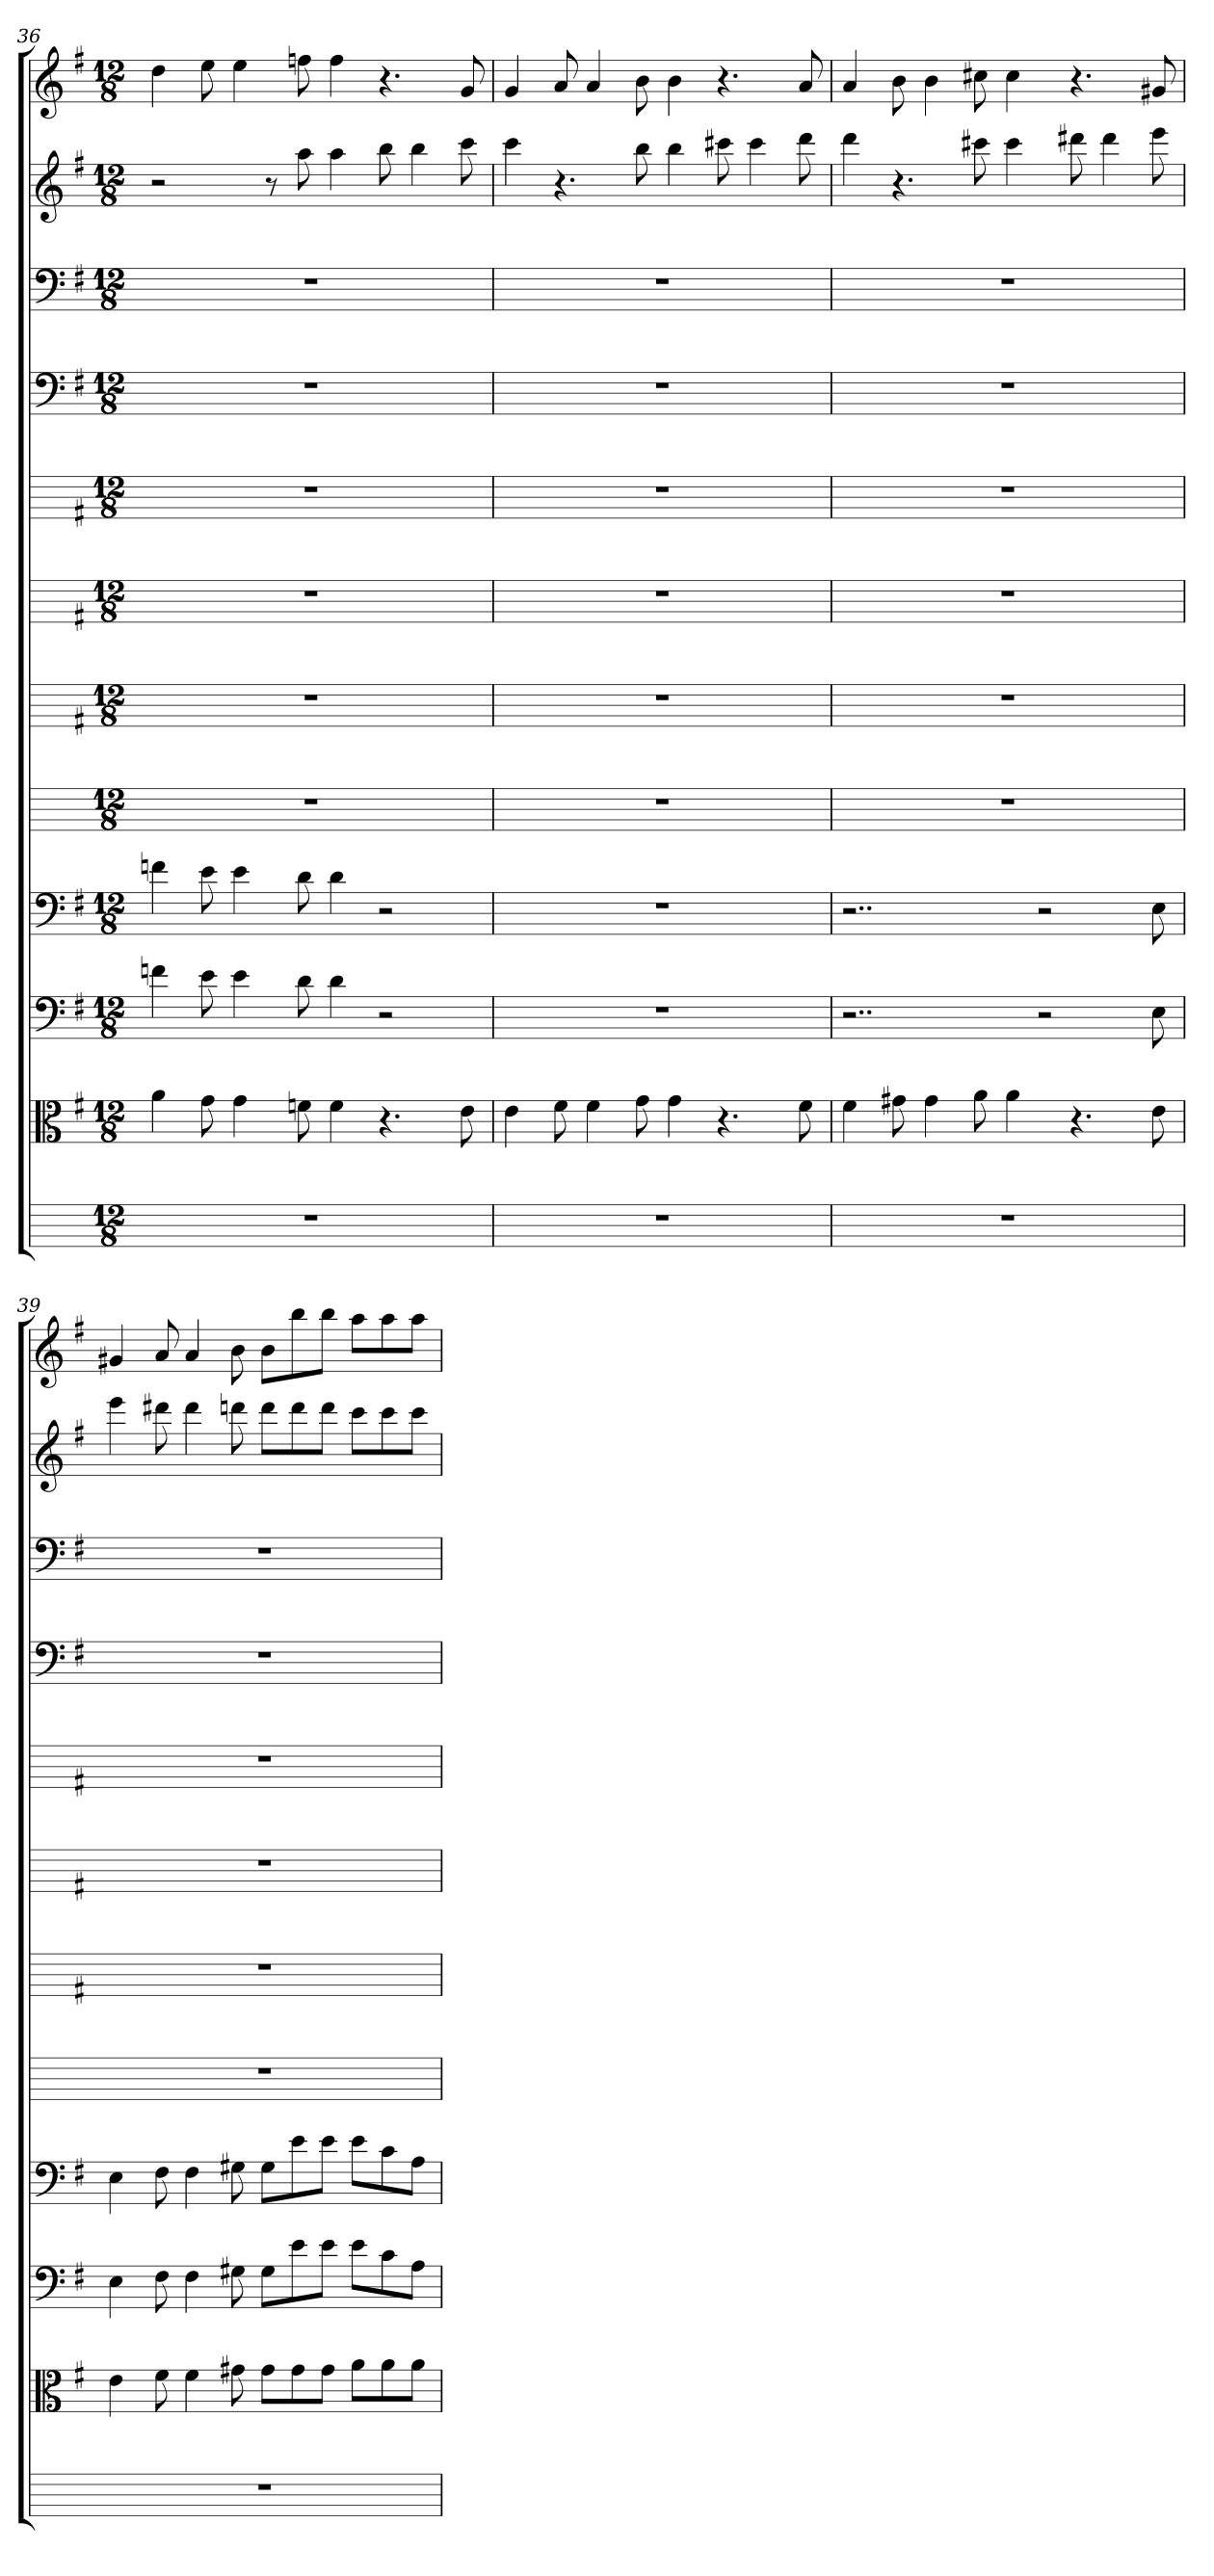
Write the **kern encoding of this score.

**kern	**kern	**kern	**kern	**kern	**kern	**kern	**kern	**kern	**kern	**kern	**kern
*part12	*part11	*part10	*part9	*part8	*part7	*part6	*part5	*part4	*part3	*part2	*part1
*staff12	*staff11	*staff10	*staff9	*staff8	*staff7	*staff6	*staff5	*staff4	*staff3	*staff2	*staff1
*	*clefC3	*clefF4	*clefF4	*	*	*	*	*clefF4	*clefF4	*	*
*k[]	*k[f#]	*k[f#]	*k[f#]	*k[]	*k[f#]	*k[f#]	*k[f#]	*k[f#]	*k[f#]	*k[f#]	*k[f#]
*M12/8	*M12/8	*M12/8	*M12/8	*M12/8	*M12/8	*M12/8	*M12/8	*M12/8	*M12/8	*M12/8	*M12/8
=36	=36	=36	=36	=36	=36	=36	=36	=36	=36	=36	=36
1.r	4a	4fn	4fn	1.r	1.r	1.r	1.r	1.r	1.r	2r	4dd
.	8g	8e	8e	.	.	.	.	.	.	.	8ee
.	4g	4e	4e	.	.	.	.	.	.	.	4ee
.	.	.	.	.	.	.	.	.	.	8r	.
.	8fn	8d	8d	.	.	.	.	.	.	8aa	8ffn
.	4f	4d	4d	.	.	.	.	.	.	4aa	4ff
.	4.r	2r	2r	.	.	.	.	.	.	8bb	4.r
.	.	.	.	.	.	.	.	.	.	4bb	.
.	8e	.	.	.	.	.	.	.	.	8ccc	8g
=37	=37	=37	=37	=37	=37	=37	=37	=37	=37	=37	=37
1.r	4e	1.r	1.r	1.r	1.r	1.r	1.r	1.r	1.r	4ccc	4g
.	8f#	.	.	.	.	.	.	.	.	4.r	8a
.	4f#	.	.	.	.	.	.	.	.	.	4a
.	8g	.	.	.	.	.	.	.	.	8bb	8b
.	4g	.	.	.	.	.	.	.	.	4bb	4b
.	4.r	.	.	.	.	.	.	.	.	8ccc#X	4.r
.	.	.	.	.	.	.	.	.	.	4ccc#	.
.	8f#	.	.	.	.	.	.	.	.	8ddd	8a
=38	=38	=38	=38	=38	=38	=38	=38	=38	=38	=38	=38
1.r	4f#	2..r	2..r	1.r	1.r	1.r	1.r	1.r	1.r	4ddd	4a
.	8g#X	.	.	.	.	.	.	.	.	4.r	8b
.	4g#	.	.	.	.	.	.	.	.	.	4b
.	8a	.	.	.	.	.	.	.	.	8ccc#X	8cc#X
.	4a	.	.	.	.	.	.	.	.	4ccc#	4cc#
.	.	2r	2r	.	.	.	.	.	.	.	.
.	4.r	.	.	.	.	.	.	.	.	8ddd#X	4.r
.	.	.	.	.	.	.	.	.	.	4ddd#	.
.	8e	8E	8E	.	.	.	.	.	.	8eee	8g#X
=39	=39	=39	=39	=39	=39	=39	=39	=39	=39	=39	=39
1.r	4e	4E	4E	1.r	1.r	1.r	1.r	1.r	1.r	4eee	4g#X
.	8f#	8F#	8F#	.	.	.	.	.	.	8ddd#X	8a
.	4f#	4F#	4F#	.	.	.	.	.	.	4ddd#	4a
.	8g#X	8G#X	8G#X	.	.	.	.	.	.	8dddn	8b
.	8g#\L	8G#\L	8G#\L	.	.	.	.	.	.	8dddL	8bL
.	8g#\	8e\	8e\	.	.	.	.	.	.	8ddd	8bb
.	8g#\J	8e\J	8e\J	.	.	.	.	.	.	8dddJ	8bbJ
.	8a\L	8e\L	8e\L	.	.	.	.	.	.	8cccL	8aaL
.	8a\	8c\	8c\	.	.	.	.	.	.	8ccc	8aa
.	8a\J	8A\J	8A\J	.	.	.	.	.	.	8cccJ	8aaJ
=	=	=	=	=	=	=	=	=	=	=	=
*-	*-	*-	*-	*-	*-	*-	*-	*-	*-	*-	*-
